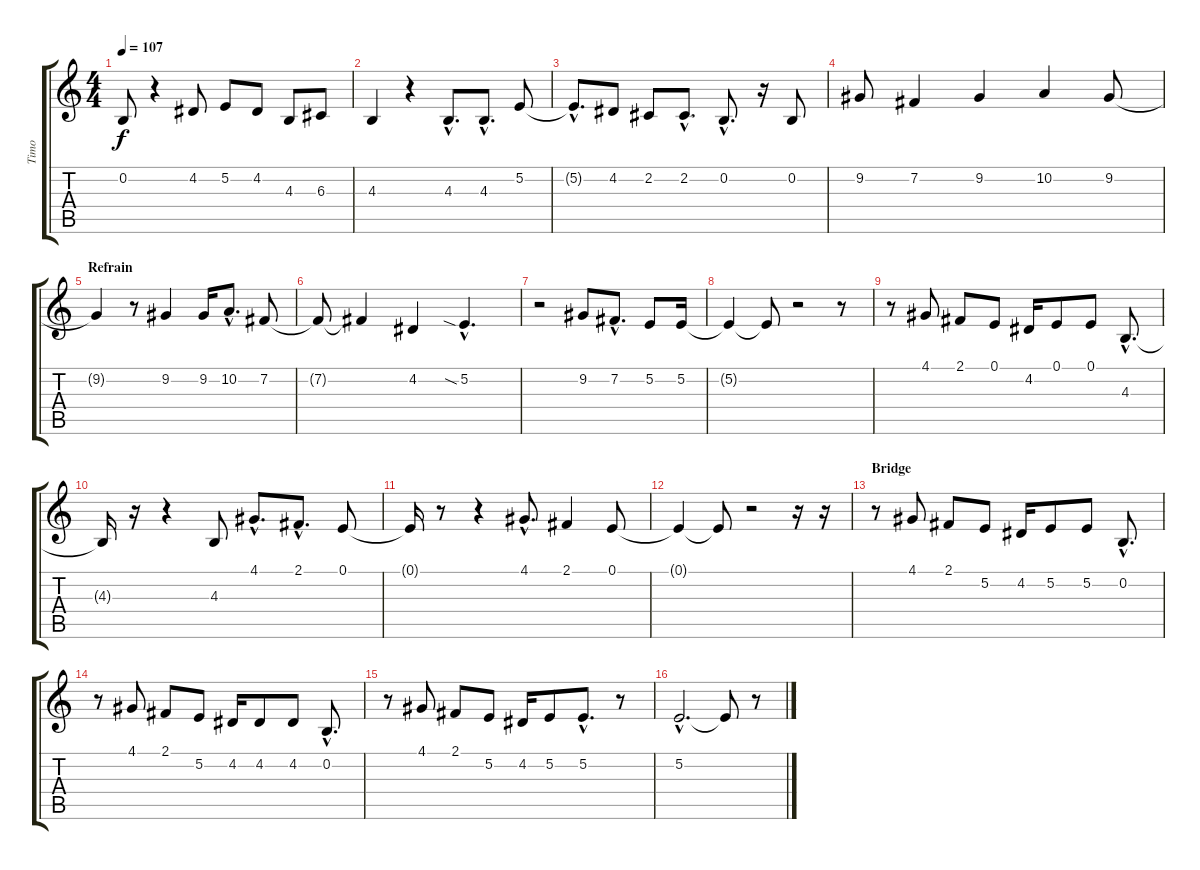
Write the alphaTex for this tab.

\track ("Timo" "Timo") {instrument reedorgan}
\staff {score tabs}
\tuning (E4 B3 G3 D3 A2 E2) {hide}
\ts (4 4)
\tempo 107
\clef g2
\ks c
0.2{t}.8{dy f} r.4 4.2.8 5.2.8 4.2.8 4.3.8 6.3.8 |
4.3.4 r.4 4.3{hac}.8{d} 4.3{hac}.8{d} 5.2.8 |
5.2{hac t}.8{d} 4.2.8 2.2.8 2.2{hac}.8{d} 0.2{hac}.8{d} r.16 0.2.8 |
9.2.8 7.2.4 9.2.4 10.2.4 9.2.8 |
\section ("" "Refrain")
9.2{t}.4 r.8 9.2.4 9.2.16 10.2{hac}.8{d} 7.2.8 |
7.2{t}.8 7.2{t}.4 4.2.4 5.2{sia hac}.4{d} |
r.2 9.2.8 7.2{hac}.8{d} 5.2.8 5.2.16 |
5.2{t}.4 5.2{t}.8 r.2 r.8 |
r.8 4.1.8 2.1.8 0.1.8 4.2.16 0.1.8 0.1.8 4.3{hac}.8{d} |
4.3{t}.16 r.16 r.4 4.3.8 4.1{hac}.8{d} 2.1{hac}.8{d} 0.1.8 |
0.1{t}.16 r.8 r.4 4.1{hac}.8{d} 2.1.4 0.1.8 |
0.1{t}.4 0.1{t}.8 r.2 r.16 r.16 |
\section ("" "Bridge")
r.8 4.1.8 2.1.8 5.2.8 4.2.16 5.2.8 5.2.8 0.2{hac}.8{d} |
r.8{instrument harmonica} 4.1.8 2.1.8 5.2.8 4.2.16 4.2.8 4.2.8 0.2{hac}.8{d} |
r.8{instrument reedorgan} 4.1.8 2.1.8 5.2.8 4.2.16 5.2.8 5.2{hac}.8{d} r.8 |
5.2{hac}.2{d} 5.2{t}.8 r.8
